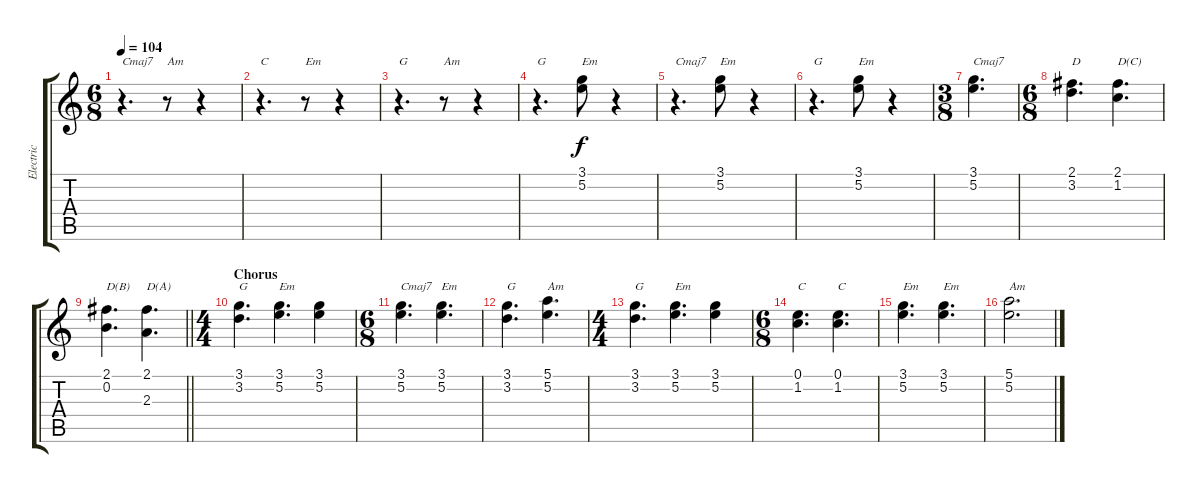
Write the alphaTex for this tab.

\track ("Electric" "Electric") {instrument overdrivenguitar}
\staff {score tabs}
\tuning (E4 B3 G3 D3 A2 E2) {hide}
\ts (6 8)
\tempo 104
\clef g2
\ks c
r.4{d txt "Cmaj7" dy f} r.8{txt "Am"} r.4 |
r.4{d txt "C"} r.8{txt "Em"} r.4 |
r.4{d txt "G"} r.8{txt "Am"} r.4 |
r.4{d txt "G"} (3.1 5.2).8{txt "Em"} r.4 |
r.4{d txt "Cmaj7"} (3.1 5.2).8{txt "Em"} r.4 |
r.4{d txt "G"} (3.1 5.2).8{txt "Em"} r.4 |
\ts (3 8)
(3.1 5.2).4{d txt "Cmaj7"} |
\ts (6 8)
(2.1 3.2).4{d txt "D"} (2.1 1.2).4{d txt "D(C)"} |
\barLineRight lightlight
(2.1 0.2).4{d txt "D(B)"} (2.1 2.3).4{d txt "D(A)"} |
\ts (4 4)
\section ("" "Chorus")
(3.1 3.2).4{d txt "G"} (3.1 5.2).4{d txt "Em"} (3.1 5.2).4 |
\ts (6 8)
(3.1 5.2).4{d txt "Cmaj7"} (3.1 5.2).4{d txt "Em"} |
(3.1 3.2).4{d txt "G"} (5.1 5.2).4{d txt "Am"} |
\ts (4 4)
(3.1 3.2).4{d txt "G"} (3.1 5.2).4{d txt "Em"} (3.1 5.2).4 |
\ts (6 8)
(0.1 1.2).4{d txt "C"} (0.1 1.2).4{d txt "C"} |
(3.1 5.2).4{d txt "Em"} (3.1 5.2).4{d txt "Em"} |
(5.1 5.2).2{d txt "Am"}
